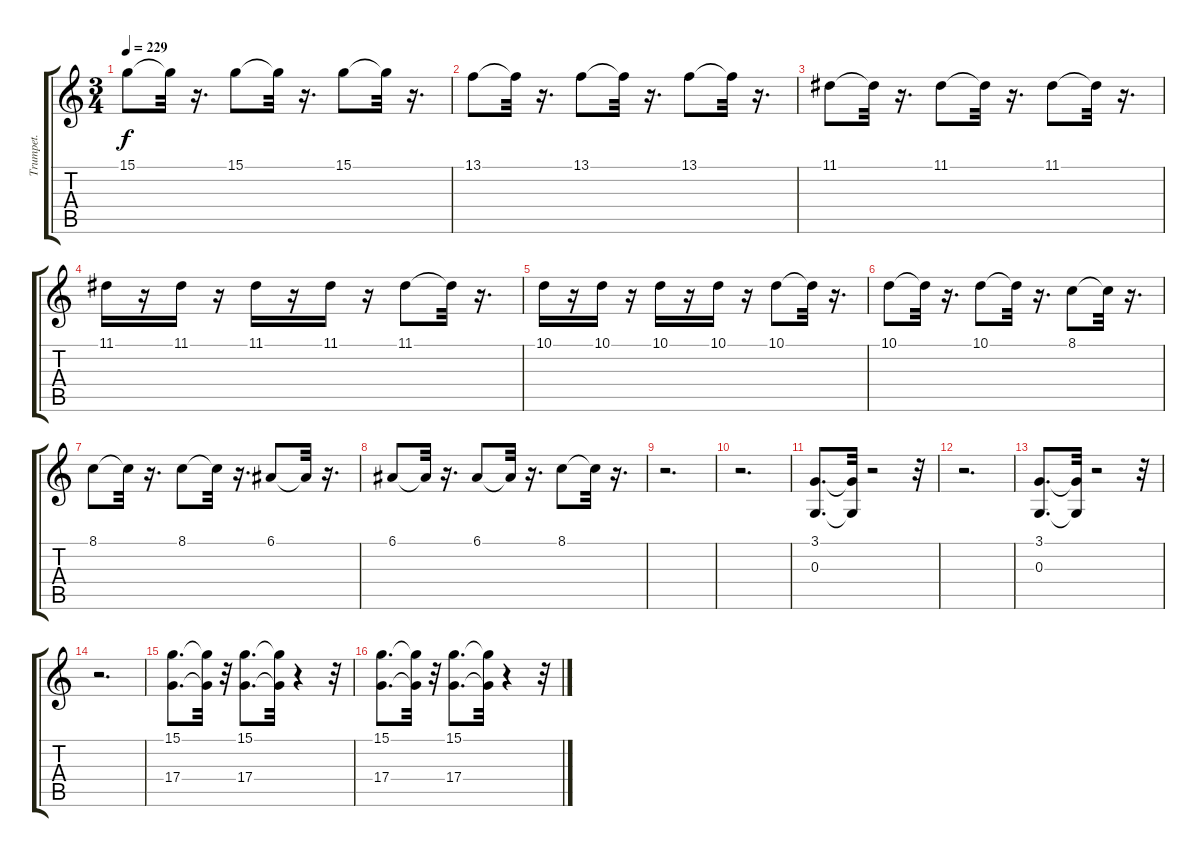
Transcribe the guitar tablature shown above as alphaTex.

\track ("Trumpet." "Trumpet.") {instrument trumpet}
\staff {score tabs}
\tuning (E4 B3 G3 D3 A2 E2) {hide}
\ts (3 4)
\tempo 229
\clef g2
\ks c
15.1.8{dy f} 15.1{t}.32 r.16{d} 15.1.8 15.1{t}.32 r.16{d} 15.1.8 15.1{t}.32 r.16{d} |
13.1.8 13.1{t}.32 r.16{d} 13.1.8 13.1{t}.32 r.16{d} 13.1.8 13.1{t}.32 r.16{d} |
11.1.8 11.1{t}.32 r.16{d} 11.1.8 11.1{t}.32 r.16{d} 11.1.8 11.1{t}.32 r.16{d} |
11.1.16 r.16 11.1.16 r.16 11.1.16 r.16 11.1.16 r.16 11.1.8 11.1{t}.32 r.16{d} |
10.1.16 r.16 10.1.16 r.16 10.1.16 r.16 10.1.16 r.16 10.1.8 10.1{t}.32 r.16{d} |
10.1.8 10.1{t}.32 r.16{d} 10.1.8 10.1{t}.32 r.16{d} 8.1.8 8.1{t}.32 r.16{d} |
8.1.8 8.1{t}.32 r.16{d} 8.1.8 8.1{t}.32 r.16{d} 6.1.8 6.1{t}.32 r.16{d} |
6.1.8 6.1{t}.32 r.16{d} 6.1.8 6.1{t}.32 r.16{d} 8.1.8 8.1{t}.32 r.16{d} |
r.2{d} |
r.2{d} |
(3.1 0.3).8{d} (3.1{t} 0.3{t}).32 r.2 r.32 |
r.2{d} |
(3.1 0.3).8{d} (3.1{t} 0.3{t}).32 r.2 r.32 |
r.2{d} |
(15.1 17.4).8{d} (15.1{t} 17.4{t}).32 r.32 (15.1 17.4).8{d} (15.1{t} 17.4{t}).32 r.4 r.32 |
(15.1 17.4).8{d} (15.1{t} 17.4{t}).32 r.32 (15.1 17.4).8{d} (15.1{t} 17.4{t}).32 r.4 r.32
